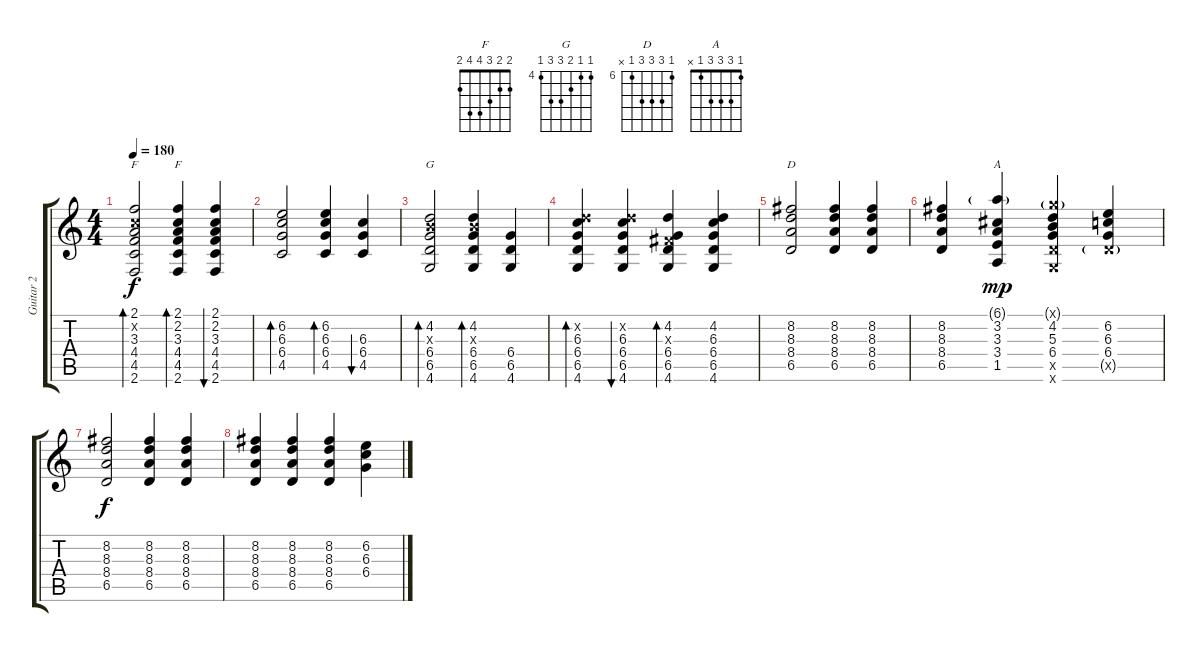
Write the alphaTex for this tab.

\track ("Guitar 2" "Guitar 2") {instrument acousticguitarsteel}
\staff {score tabs}
\tuning (Eb4 Bb3 Gb3 Db3 Ab2 Eb2) {hide}
\chord ("F" 9 11 11 11 9 x) {firstfret 9}
\chord ("F" 2 2 3 4 4 2)
\chord ("G" 4 4 5 6 6 4) {firstfret 4}
\chord ("D" 6 8 8 8 6 x) {firstfret 6}
\chord ("A" 1 3 3 3 1 x)
\ts (4 4)
\tempo 180
\clef g2
\ks c
(2.1 2.2{x} 3.3 4.4 4.5 2.6).2{bd 120 ch "F" dy f volume 16} (2.1 2.2 3.3 4.4 4.5 2.6).4{bd 120 ch "F" volume 13} (2.1 2.2 3.3 4.4 4.5 2.6).4{bu 120} |
(6.2 6.3 6.4 4.5).2{bd 240 volume 12} (6.2 6.3 6.4 4.5).4{bd 240} (6.3 6.4 4.5).4{bu 240} |
(4.2 5.3{x} 6.4 6.5 4.6).2{bd 240 ch "G"} (4.2 5.3{x} 6.4 6.5 4.6).4{bd 240 volume 11} (6.4 6.5 4.6).4 |
(4.2{x} 6.3 6.4 6.5 4.6).4{bd 120} (4.2{x} 6.3 6.4 6.5 4.6).4{bu 60 volume 8} (4.2 0.3{x} 6.4 6.5 4.6).4{bd 60} (4.2 6.3 6.4 6.5 4.6).4 |
(8.2 8.3 8.4 6.5).2{ch "D"} (8.2 8.3 8.4 6.5).4 (8.2 8.3 8.4 6.5).4{volume 6} |
(8.2 8.3 8.4 6.5).4 (6.1{g} 3.2 3.3 3.4 1.5).4{ch "A" dy mp} (4.1{g x} 4.2 5.3 6.4 6.5{x} 4.6{x}).4{volume 4} (6.2 6.3 6.4 6.5{g x}).4 |
(8.2 8.3 8.4 6.5).2{dy f} (8.2 8.3 8.4 6.5).4 (8.2 8.3 8.4 6.5).4{volume 1} |
(8.2 8.3 8.4 6.5).4{volume 0} (8.2 8.3 8.4 6.5).4 (8.2 8.3 8.4 6.5).4 (6.2 6.3 6.4).4
